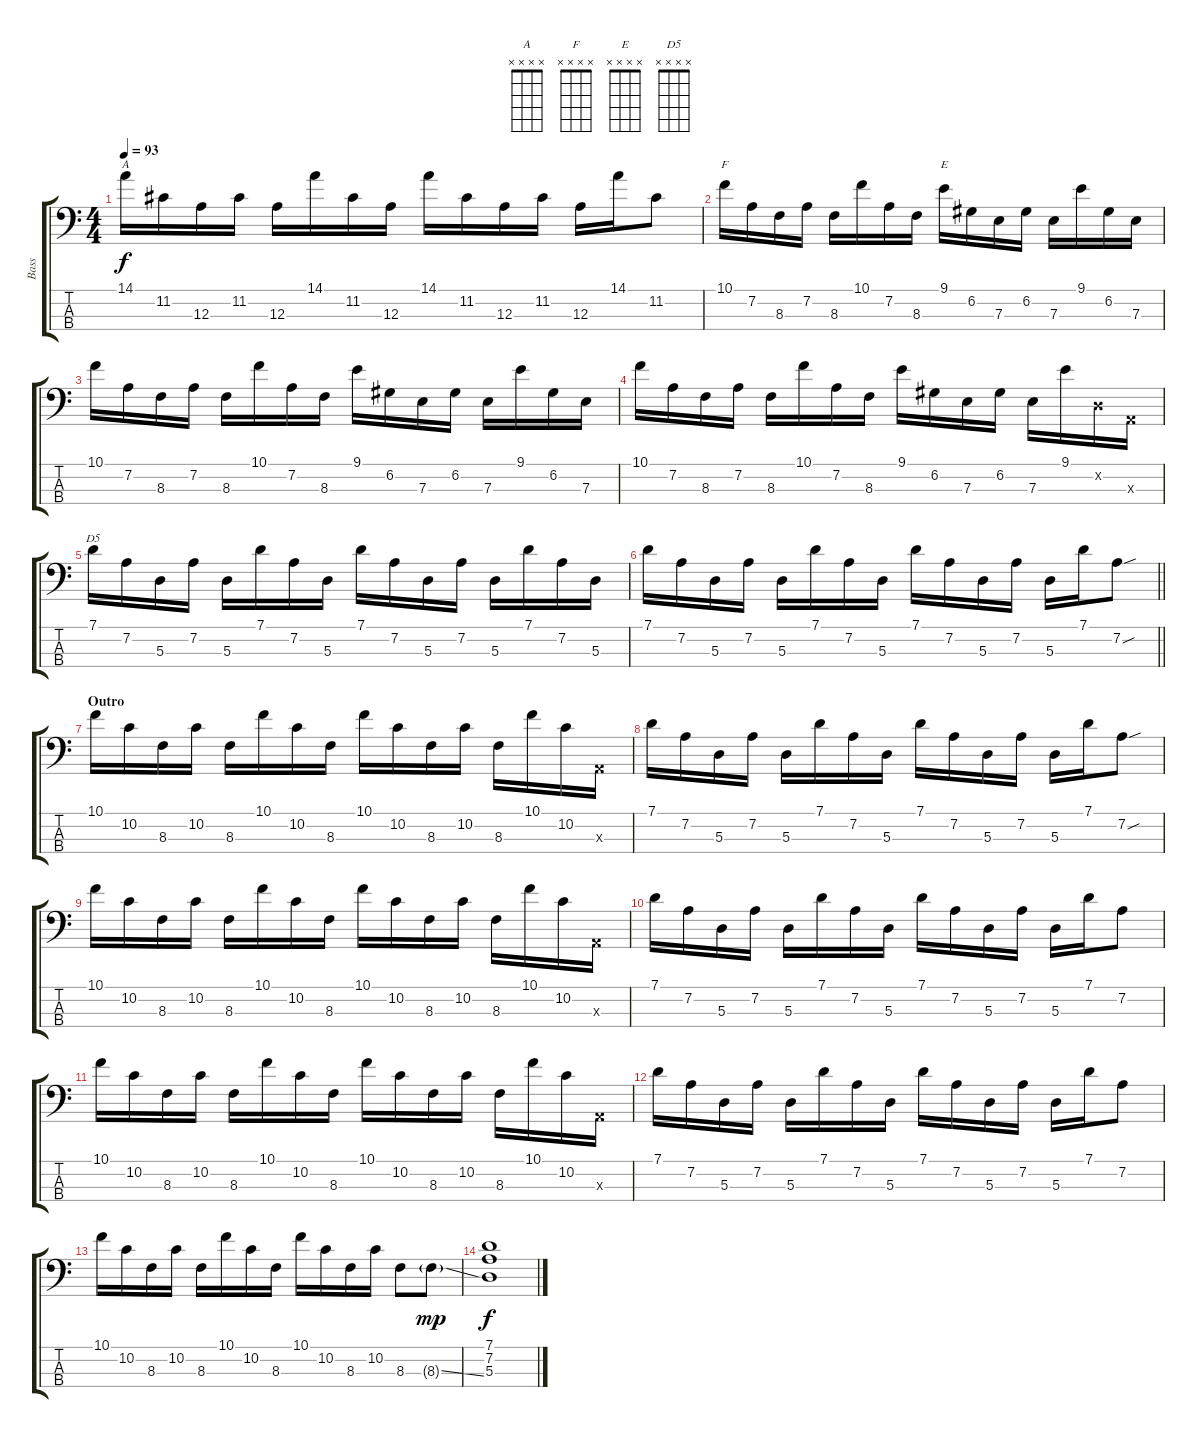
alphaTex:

\track ("Bass" "Bass") {instrument electricbasspick}
\staff {score tabs}
\tuning (G2 D2 A1 E1) {hide}
\chord ("A" x x x x)
\chord ("F" x x x x)
\chord ("E" x x x x)
\chord ("D5" x x x x)
\ts (4 4)
\tempo 93
\clef f4
\ks c
14.1.16{ch "A" dy f} 11.2.16 12.3.16 11.2.16 12.3.16 14.1.16 11.2.16 12.3.16 14.1.16 11.2.16 12.3.16 11.2.16 12.3.16 14.1.16 11.2.8 |
10.1.16{ch "F"} 7.2.16 8.3.16 7.2.16 8.3.16 10.1.16 7.2.16 8.3.16 9.1.16{ch "E"} 6.2.16 7.3.16 6.2.16 7.3.16 9.1.16 6.2.16 7.3.16 |
10.1.16 7.2.16 8.3.16 7.2.16 8.3.16 10.1.16 7.2.16 8.3.16 9.1.16 6.2.16 7.3.16 6.2.16 7.3.16 9.1.16 6.2.16 7.3.16 |
10.1.16 7.2.16 8.3.16 7.2.16 8.3.16 10.1.16 7.2.16 8.3.16 9.1.16 6.2.16 7.3.16 6.2.16 7.3.16 9.1.16 0.2{x}.16 0.3{x}.16 |
7.1.16{ch "D5"} 7.2.16 5.3.16 7.2.16 5.3.16 7.1.16 7.2.16 5.3.16 7.1.16 7.2.16 5.3.16 7.2.16 5.3.16 7.1.16 7.2.16 5.3.16 |
\barLineRight lightlight
7.1.16 7.2.16 5.3.16 7.2.16 5.3.16 7.1.16 7.2.16 5.3.16 7.1.16 7.2.16 5.3.16 7.2.16 5.3.16 7.1.16 7.2{sou}.8 |
\section ("" "Outro")
10.1.16 10.2.16 8.3.16 10.2.16 8.3.16 10.1.16 10.2.16 8.3.16 10.1.16 10.2.16 8.3.16 10.2.16 8.3.16 10.1.16 10.2.16 0.3{x}.16 |
7.1.16 7.2.16 5.3.16 7.2.16 5.3.16 7.1.16 7.2.16 5.3.16 7.1.16 7.2.16 5.3.16 7.2.16 5.3.16 7.1.16 7.2{sou}.8 |
10.1.16 10.2.16 8.3.16 10.2.16 8.3.16 10.1.16 10.2.16 8.3.16 10.1.16 10.2.16 8.3.16 10.2.16 8.3.16 10.1.16 10.2.16 0.3{x}.16 |
7.1.16 7.2.16 5.3.16 7.2.16 5.3.16 7.1.16 7.2.16 5.3.16 7.1.16 7.2.16 5.3.16 7.2.16 5.3.16 7.1.16 7.2.8 |
10.1.16 10.2.16 8.3.16 10.2.16 8.3.16 10.1.16 10.2.16 8.3.16 10.1.16 10.2.16 8.3.16 10.2.16 8.3.16 10.1.16 10.2.16 0.3{x}.16 |
7.1.16 7.2.16 5.3.16 7.2.16 5.3.16 7.1.16 7.2.16 5.3.16 7.1.16 7.2.16 5.3.16 7.2.16 5.3.16 7.1.16 7.2.8 |
10.1.16 10.2.16 8.3.16 10.2.16 8.3.16 10.1.16 10.2.16 8.3.16 10.1.16 10.2.16 8.3.16 10.2.16 8.3.8 8.3{ss g}.8{dy mp} |
(7.1 7.2 5.3).1{dy f}
